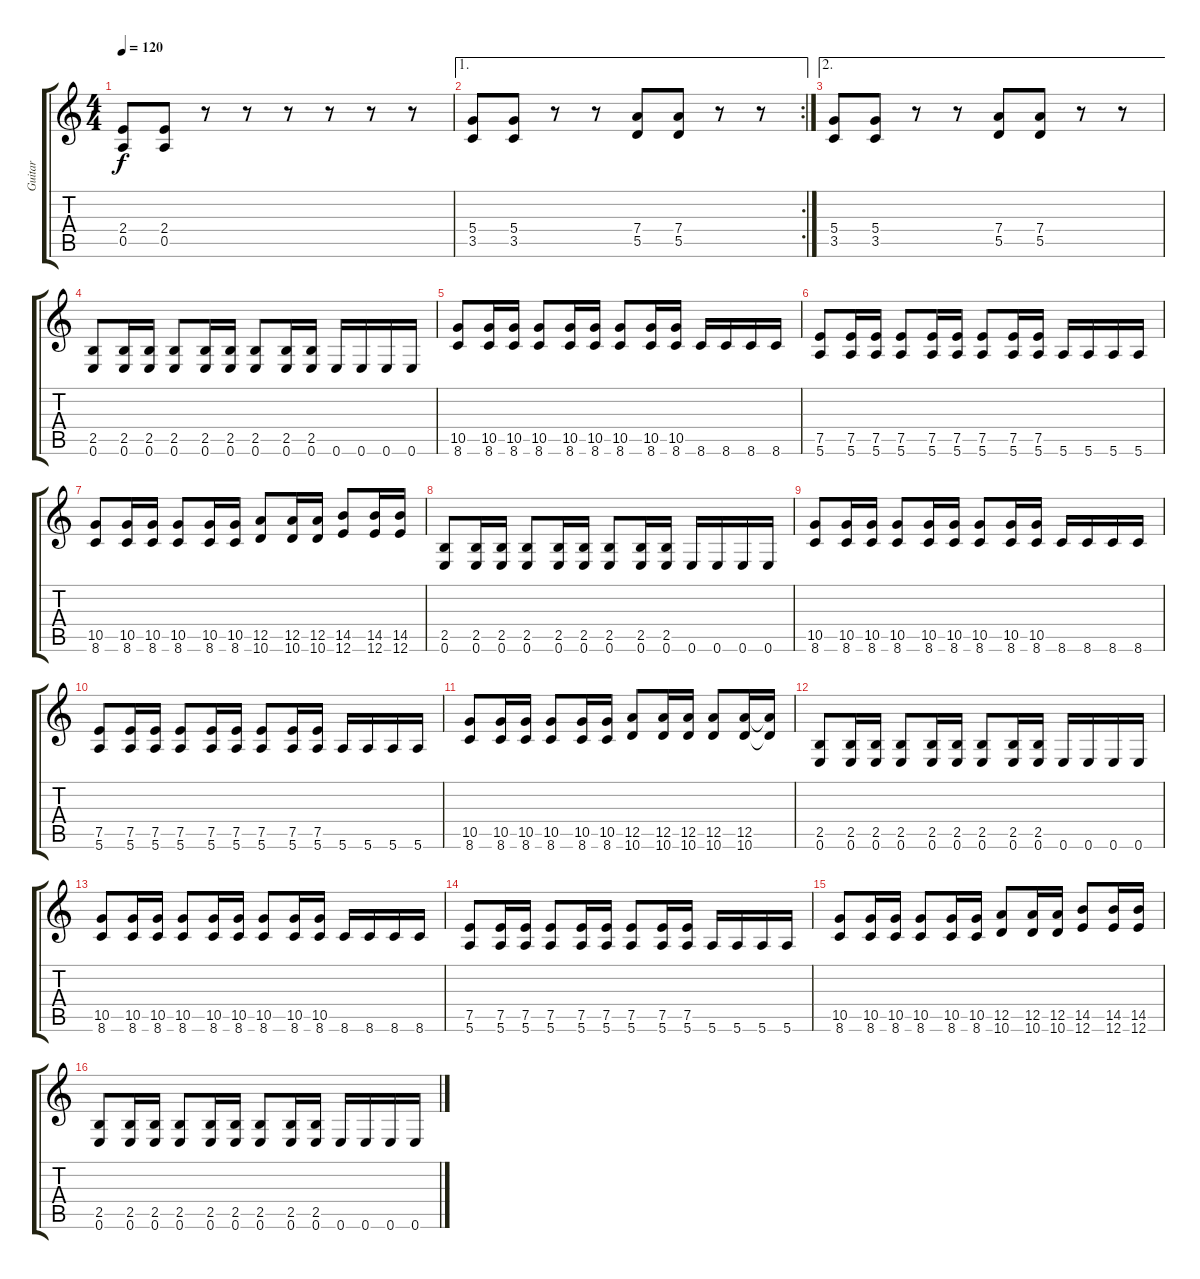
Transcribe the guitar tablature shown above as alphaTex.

\track ("Guitar" "Guitar") {instrument distortionguitar}
\staff {score tabs}
\tuning (E4 B3 G3 D3 A2 E2) {hide}
\ts (4 4)
\tempo 120
\clef g2
\ks c
(2.4 0.5).8{dy f} (2.4 0.5).8 r.8 r.8 r.8 r.8 r.8 r.8 |
\ae 1
\rc 2
(5.4 3.5).8 (5.4 3.5).8 r.8 r.8 (7.4 5.5).8 (7.4 5.5).8 r.8 r.8 |
\ae 2
(5.4 3.5).8 (5.4 3.5).8 r.8 r.8 (7.4 5.5).8 (7.4 5.5).8 r.8 r.8 |
(2.5 0.6).8 (2.5 0.6).16 (2.5 0.6).16 (2.5 0.6).8 (2.5 0.6).16 (2.5 0.6).16 (2.5 0.6).8 (2.5 0.6).16 (2.5 0.6).16 0.6.16 0.6.16 0.6.16 0.6.16 |
(10.5 8.6).8 (10.5 8.6).16 (10.5 8.6).16 (10.5 8.6).8 (10.5 8.6).16 (10.5 8.6).16 (10.5 8.6).8 (10.5 8.6).16 (10.5 8.6).16 8.6.16 8.6.16 8.6.16 8.6.16 |
(7.5 5.6).8 (7.5 5.6).16 (7.5 5.6).16 (7.5 5.6).8 (7.5 5.6).16 (7.5 5.6).16 (7.5 5.6).8 (7.5 5.6).16 (7.5 5.6).16 5.6.16 5.6.16 5.6.16 5.6.16 |
(10.5 8.6).8 (10.5 8.6).16 (10.5 8.6).16 (10.5 8.6).8 (10.5 8.6).16 (10.5 8.6).16 (12.5 10.6).8 (12.5 10.6).16 (12.5 10.6).16 (14.5 12.6).8 (14.5 12.6).16 (14.5 12.6).16 |
(2.5 0.6).8 (2.5 0.6).16 (2.5 0.6).16 (2.5 0.6).8 (2.5 0.6).16 (2.5 0.6).16 (2.5 0.6).8 (2.5 0.6).16 (2.5 0.6).16 0.6.16 0.6.16 0.6.16 0.6.16 |
(10.5 8.6).8 (10.5 8.6).16 (10.5 8.6).16 (10.5 8.6).8 (10.5 8.6).16 (10.5 8.6).16 (10.5 8.6).8 (10.5 8.6).16 (10.5 8.6).16 8.6.16 8.6.16 8.6.16 8.6.16 |
(7.5 5.6).8 (7.5 5.6).16 (7.5 5.6).16 (7.5 5.6).8 (7.5 5.6).16 (7.5 5.6).16 (7.5 5.6).8 (7.5 5.6).16 (7.5 5.6).16 5.6.16 5.6.16 5.6.16 5.6.16 |
(10.5 8.6).8 (10.5 8.6).16 (10.5 8.6).16 (10.5 8.6).8 (10.5 8.6).16 (10.5 8.6).16 (12.5 10.6).8 (12.5 10.6).16 (12.5 10.6).16 (12.5 10.6).8 (12.5 10.6).16 (12.5{t} 10.6{t}).16 |
(2.5 0.6).8 (2.5 0.6).16 (2.5 0.6).16 (2.5 0.6).8 (2.5 0.6).16 (2.5 0.6).16 (2.5 0.6).8 (2.5 0.6).16 (2.5 0.6).16 0.6.16 0.6.16 0.6.16 0.6.16 |
(10.5 8.6).8 (10.5 8.6).16 (10.5 8.6).16 (10.5 8.6).8 (10.5 8.6).16 (10.5 8.6).16 (10.5 8.6).8 (10.5 8.6).16 (10.5 8.6).16 8.6.16 8.6.16 8.6.16 8.6.16 |
(7.5 5.6).8 (7.5 5.6).16 (7.5 5.6).16 (7.5 5.6).8 (7.5 5.6).16 (7.5 5.6).16 (7.5 5.6).8 (7.5 5.6).16 (7.5 5.6).16 5.6.16 5.6.16 5.6.16 5.6.16 |
(10.5 8.6).8 (10.5 8.6).16 (10.5 8.6).16 (10.5 8.6).8 (10.5 8.6).16 (10.5 8.6).16 (12.5 10.6).8 (12.5 10.6).16 (12.5 10.6).16 (14.5 12.6).8 (14.5 12.6).16 (14.5 12.6).16 |
(2.5 0.6).8 (2.5 0.6).16 (2.5 0.6).16 (2.5 0.6).8 (2.5 0.6).16 (2.5 0.6).16 (2.5 0.6).8 (2.5 0.6).16 (2.5 0.6).16 0.6.16 0.6.16 0.6.16 0.6.16
